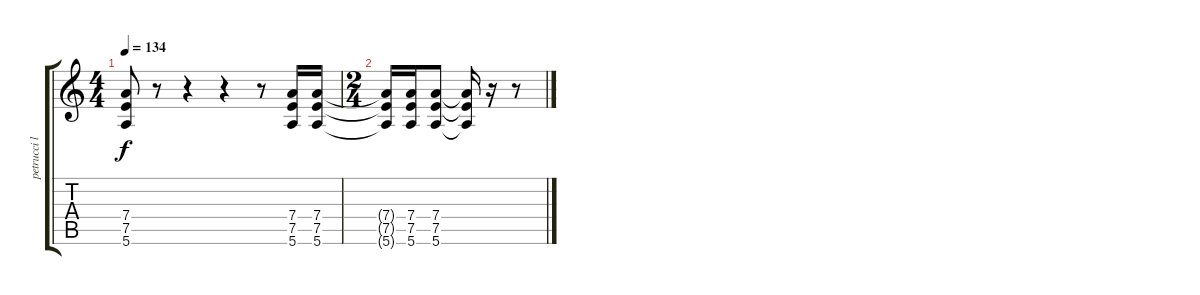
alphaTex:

\track ("petrucci lead " "petrucci l") {instrument overdrivenguitar}
\staff {score tabs}
\tuning (E4 B3 G3 D3 A2 E2) {hide}
\ts (4 4)
\tempo 134
\clef g2
\ks c
(7.4{t} 7.5{t} 5.6{t}).8{dy f} r.8 r.4 r.4 r.8 (7.4 7.5 5.6).16 (7.4 7.5 5.6).16 |
\ts (2 4)
(7.4{t} 7.5{t} 5.6{t}).16 (7.4 7.5 5.6).16 (7.4 7.5 5.6).8 (7.4{t} 7.5{t} 5.6{t}).16 r.16 r.8
